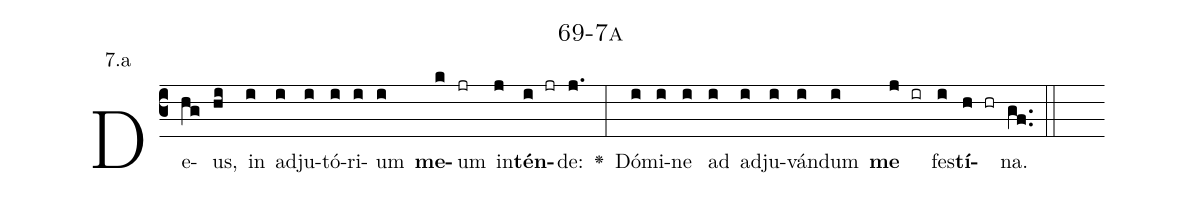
name: 69-7a;
annotation: 7.a;
%%
(c3)De(hg)us,(hi) in(i) ad(i)ju(i)tó(i)ri(i)um(i) <b>me</b>(k)um(jr) in(j)<b>tén</b>(i jr)de:(j.) <v>\greheightstar</v>(:) Dó(i)mi(i)ne(i) ad(i) ad(i)ju(i)ván(i)dum(i) <b>me</b>(j ir) fes(i)<b>tí</b>(h hr)na.(gf..) (::)


%E(i) u(i) o(j) u(i) a(h) e.(gf..) (::)
